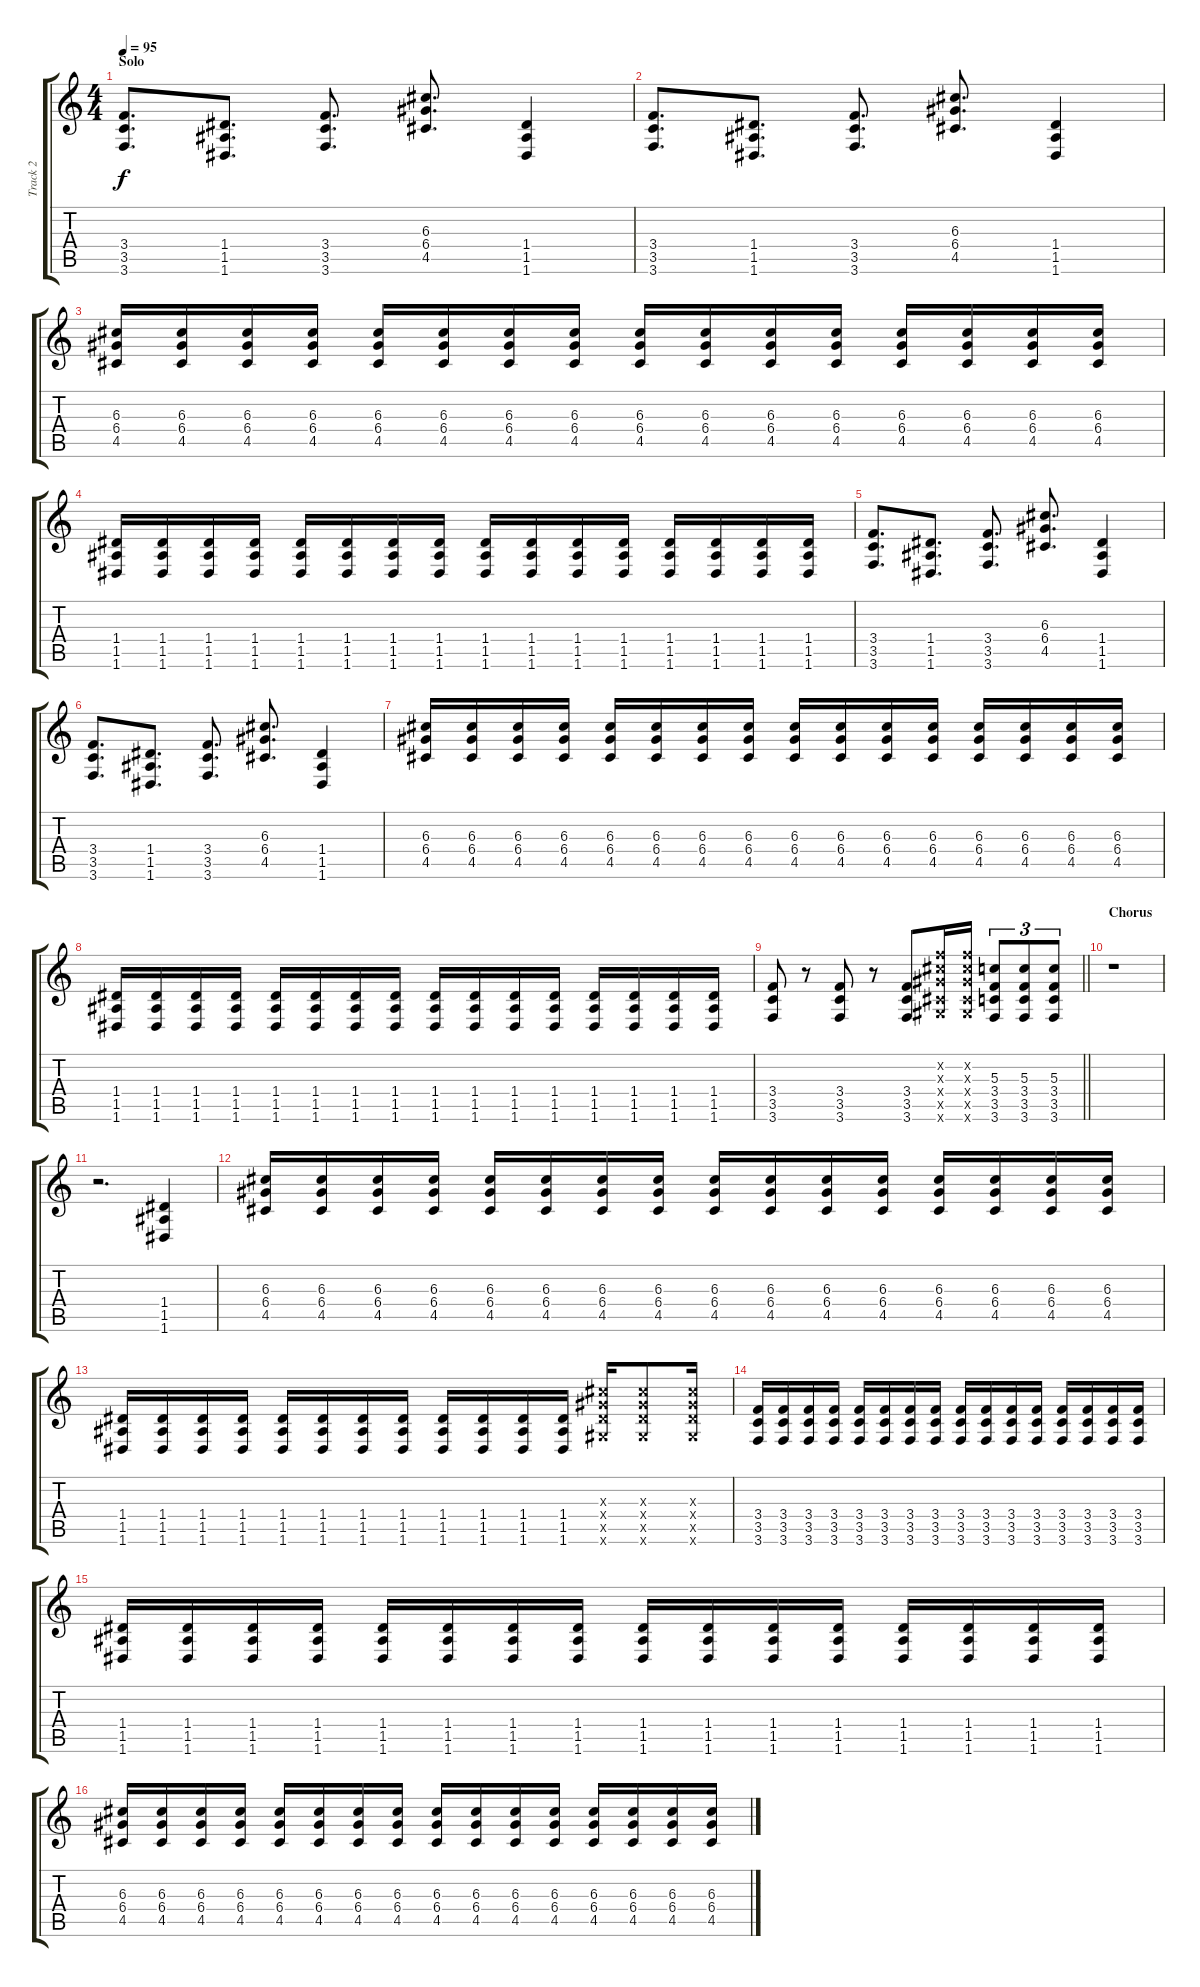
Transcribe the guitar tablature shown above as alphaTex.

\track ("Track 2" "Track 2") {instrument overdrivenguitar}
\staff {score tabs}
\tuning (E4 B3 G3 D3 A2 D2) {hide}
\ts (4 4)
\section ("" "Solo")
\tempo 95
\clef g2
\ks c
(3.4 3.5 3.6).8{d dy f} (1.4 1.5 1.6).8{d} (3.4 3.5 3.6).8{d} (6.3 6.4 4.5).8{d} (1.4 1.5 1.6).4 |
(3.4 3.5 3.6).8{d} (1.4 1.5 1.6).8{d} (3.4 3.5 3.6).8{d} (6.3 6.4 4.5).8{d} (1.4 1.5 1.6).4 |
(6.3 6.4 4.5).16 (6.3 6.4 4.5).16 (6.3 6.4 4.5).16 (6.3 6.4 4.5).16 (6.3 6.4 4.5).16 (6.3 6.4 4.5).16 (6.3 6.4 4.5).16 (6.3 6.4 4.5).16 (6.3 6.4 4.5).16 (6.3 6.4 4.5).16 (6.3 6.4 4.5).16 (6.3 6.4 4.5).16 (6.3 6.4 4.5).16 (6.3 6.4 4.5).16 (6.3 6.4 4.5).16 (6.3 6.4 4.5).16 |
(1.4 1.5 1.6).16 (1.4 1.5 1.6).16 (1.4 1.5 1.6).16 (1.4 1.5 1.6).16 (1.4 1.5 1.6).16 (1.4 1.5 1.6).16 (1.4 1.5 1.6).16 (1.4 1.5 1.6).16 (1.4 1.5 1.6).16 (1.4 1.5 1.6).16 (1.4 1.5 1.6).16 (1.4 1.5 1.6).16 (1.4 1.5 1.6).16 (1.4 1.5 1.6).16 (1.4 1.5 1.6).16 (1.4 1.5 1.6).16 |
(3.4 3.5 3.6).8{d} (1.4 1.5 1.6).8{d} (3.4 3.5 3.6).8{d} (6.3 6.4 4.5).8{d} (1.4 1.5 1.6).4 |
(3.4 3.5 3.6).8{d} (1.4 1.5 1.6).8{d} (3.4 3.5 3.6).8{d} (6.3 6.4 4.5).8{d} (1.4 1.5 1.6).4 |
(6.3 6.4 4.5).16 (6.3 6.4 4.5).16 (6.3 6.4 4.5).16 (6.3 6.4 4.5).16 (6.3 6.4 4.5).16 (6.3 6.4 4.5).16 (6.3 6.4 4.5).16 (6.3 6.4 4.5).16 (6.3 6.4 4.5).16 (6.3 6.4 4.5).16 (6.3 6.4 4.5).16 (6.3 6.4 4.5).16 (6.3 6.4 4.5).16 (6.3 6.4 4.5).16 (6.3 6.4 4.5).16 (6.3 6.4 4.5).16 |
(1.4 1.5 1.6).16 (1.4 1.5 1.6).16 (1.4 1.5 1.6).16 (1.4 1.5 1.6).16 (1.4 1.5 1.6).16 (1.4 1.5 1.6).16 (1.4 1.5 1.6).16 (1.4 1.5 1.6).16 (1.4 1.5 1.6).16 (1.4 1.5 1.6).16 (1.4 1.5 1.6).16 (1.4 1.5 1.6).16 (1.4 1.5 1.6).16 (1.4 1.5 1.6).16 (1.4 1.5 1.6).16 (1.4 1.5 1.6).16 |
\barLineRight lightlight
(3.4 3.5 3.6).8 r.8 (3.4 3.5 3.6).8 r.8 (3.4 3.5 3.6).8 (6.2{x} 6.3{x} 6.4{x} 4.5{x} 6.6{x}).16 (6.2{x} 6.3{x} 6.4{x} 4.5{x} 6.6{x}).16 (5.3 3.4 3.5 3.6).8{tu (3 2)} (5.3 3.4 3.5 3.6).8{tu (3 2)} (5.3 3.4 3.5 3.6).8{tu (3 2)} |
\section ("" "Chorus")
r.1 |
r.2{d} (1.4 1.5 1.6).4 |
(6.3 6.4 4.5).16 (6.3 6.4 4.5).16 (6.3 6.4 4.5).16 (6.3 6.4 4.5).16 (6.3 6.4 4.5).16 (6.3 6.4 4.5).16 (6.3 6.4 4.5).16 (6.3 6.4 4.5).16 (6.3 6.4 4.5).16 (6.3 6.4 4.5).16 (6.3 6.4 4.5).16 (6.3 6.4 4.5).16 (6.3 6.4 4.5).16 (6.3 6.4 4.5).16 (6.3 6.4 4.5).16 (6.3 6.4 4.5).16 |
(1.4 1.5 1.6).16 (1.4 1.5 1.6).16 (1.4 1.5 1.6).16 (1.4 1.5 1.6).16 (1.4 1.5 1.6).16 (1.4 1.5 1.6).16 (1.4 1.5 1.6).16 (1.4 1.5 1.6).16 (1.4 1.5 1.6).16 (1.4 1.5 1.6).16 (1.4 1.5 1.6).16 (1.4 1.5 1.6).16 (6.3{x} 6.4{x} 6.5{x} 6.6{x}).16 (6.3{x} 6.4{x} 6.5{x} 6.6{x}).8 (6.3{x} 6.4{x} 6.5{x} 6.6{x}).16 |
(3.4 3.5 3.6).16 (3.4 3.5 3.6).16 (3.4 3.5 3.6).16 (3.4 3.5 3.6).16 (3.4 3.5 3.6).16 (3.4 3.5 3.6).16 (3.4 3.5 3.6).16 (3.4 3.5 3.6).16 (3.4 3.5 3.6).16 (3.4 3.5 3.6).16 (3.4 3.5 3.6).16 (3.4 3.5 3.6).16 (3.4 3.5 3.6).16 (3.4 3.5 3.6).16 (3.4 3.5 3.6).16 (3.4 3.5 3.6).16 |
(1.4 1.5 1.6).16 (1.4 1.5 1.6).16 (1.4 1.5 1.6).16 (1.4 1.5 1.6).16 (1.4 1.5 1.6).16 (1.4 1.5 1.6).16 (1.4 1.5 1.6).16 (1.4 1.5 1.6).16 (1.4 1.5 1.6).16 (1.4 1.5 1.6).16 (1.4 1.5 1.6).16 (1.4 1.5 1.6).16 (1.4 1.5 1.6).16 (1.4 1.5 1.6).16 (1.4 1.5 1.6).16 (1.4 1.5 1.6).16 |
(6.3 6.4 4.5).16 (6.3 6.4 4.5).16 (6.3 6.4 4.5).16 (6.3 6.4 4.5).16 (6.3 6.4 4.5).16 (6.3 6.4 4.5).16 (6.3 6.4 4.5).16 (6.3 6.4 4.5).16 (6.3 6.4 4.5).16 (6.3 6.4 4.5).16 (6.3 6.4 4.5).16 (6.3 6.4 4.5).16 (6.3 6.4 4.5).16 (6.3 6.4 4.5).16 (6.3 6.4 4.5).16 (6.3 6.4 4.5).16
